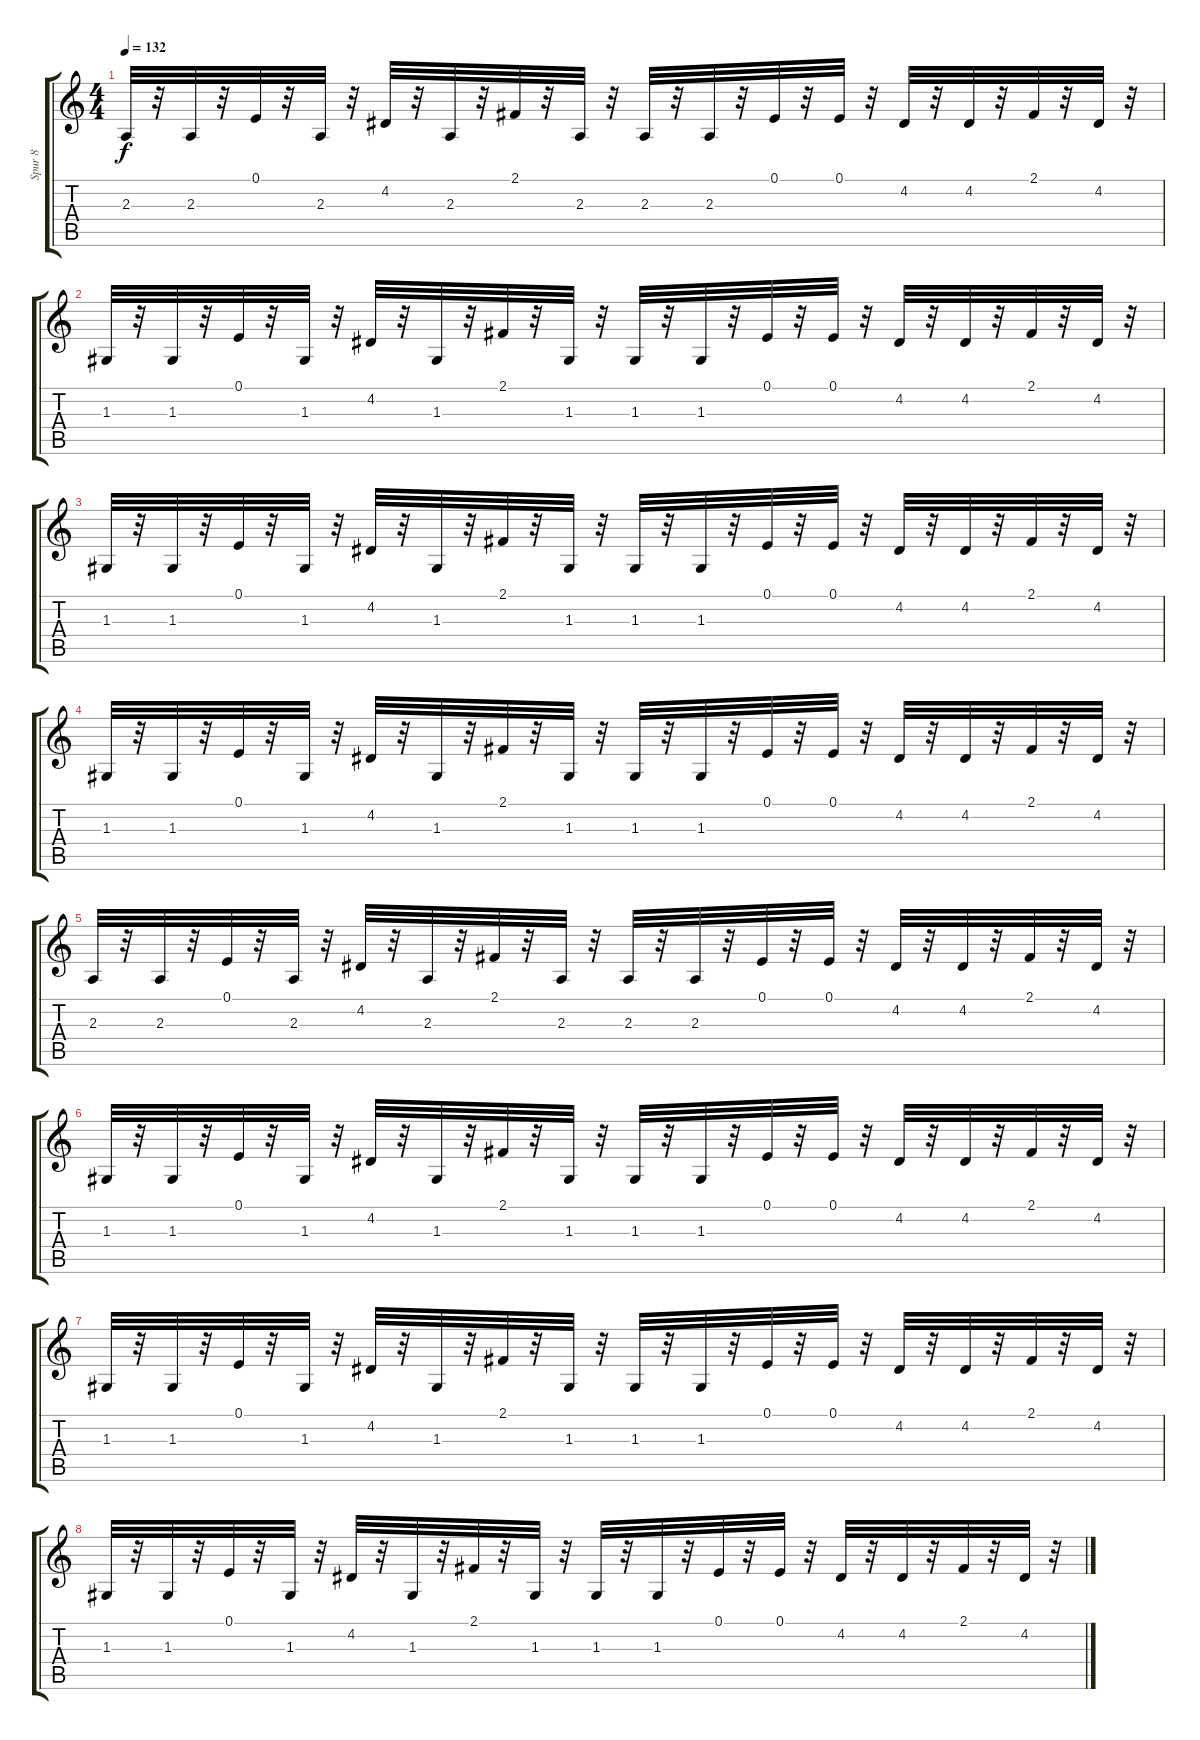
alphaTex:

\track ("Spur 8" "Spur 8") {instrument lead8bassandlead}
\staff {score tabs}
\tuning (E4 B3 G3 D3 A2 E2) {hide}
\ts (4 4)
\tempo 132
\clef g2
\ks c
2.3.32{dy f} r.32 2.3.32 r.32 0.1.32 r.32 2.3.32 r.32 4.2.32 r.32 2.3.32 r.32 2.1.32 r.32 2.3.32 r.32 2.3.32 r.32 2.3.32 r.32 0.1.32 r.32 0.1.32 r.32 4.2.32 r.32 4.2.32 r.32 2.1.32 r.32 4.2.32 r.32 |
1.3.32 r.32 1.3.32 r.32 0.1.32 r.32 1.3.32 r.32 4.2.32 r.32 1.3.32 r.32 2.1.32 r.32 1.3.32 r.32 1.3.32 r.32 1.3.32 r.32 0.1.32 r.32 0.1.32 r.32 4.2.32 r.32 4.2.32 r.32 2.1.32 r.32 4.2.32 r.32 |
1.3.32 r.32 1.3.32 r.32 0.1.32 r.32 1.3.32 r.32 4.2.32 r.32 1.3.32 r.32 2.1.32 r.32 1.3.32 r.32 1.3.32 r.32 1.3.32 r.32 0.1.32 r.32 0.1.32 r.32 4.2.32 r.32 4.2.32 r.32 2.1.32 r.32 4.2.32 r.32 |
1.3.32 r.32 1.3.32 r.32 0.1.32 r.32 1.3.32 r.32 4.2.32 r.32 1.3.32 r.32 2.1.32 r.32 1.3.32 r.32 1.3.32 r.32 1.3.32 r.32 0.1.32 r.32 0.1.32 r.32 4.2.32 r.32 4.2.32 r.32 2.1.32 r.32 4.2.32 r.32 |
2.3.32 r.32 2.3.32 r.32 0.1.32 r.32 2.3.32 r.32 4.2.32 r.32 2.3.32 r.32 2.1.32 r.32 2.3.32 r.32 2.3.32 r.32 2.3.32 r.32 0.1.32 r.32 0.1.32 r.32 4.2.32 r.32 4.2.32 r.32 2.1.32 r.32 4.2.32 r.32 |
1.3.32 r.32 1.3.32 r.32 0.1.32 r.32 1.3.32 r.32 4.2.32 r.32 1.3.32 r.32 2.1.32 r.32 1.3.32 r.32 1.3.32 r.32 1.3.32 r.32 0.1.32 r.32 0.1.32 r.32 4.2.32 r.32 4.2.32 r.32 2.1.32 r.32 4.2.32 r.32 |
1.3.32 r.32 1.3.32 r.32 0.1.32 r.32 1.3.32 r.32 4.2.32 r.32 1.3.32 r.32 2.1.32 r.32 1.3.32 r.32 1.3.32 r.32 1.3.32 r.32 0.1.32 r.32 0.1.32 r.32 4.2.32 r.32 4.2.32 r.32 2.1.32 r.32 4.2.32 r.32 |
1.3.32 r.32 1.3.32 r.32 0.1.32 r.32 1.3.32 r.32 4.2.32 r.32 1.3.32 r.32 2.1.32 r.32 1.3.32 r.32 1.3.32 r.32 1.3.32 r.32 0.1.32 r.32 0.1.32 r.32 4.2.32 r.32 4.2.32 r.32 2.1.32 r.32 4.2.32 r.32
